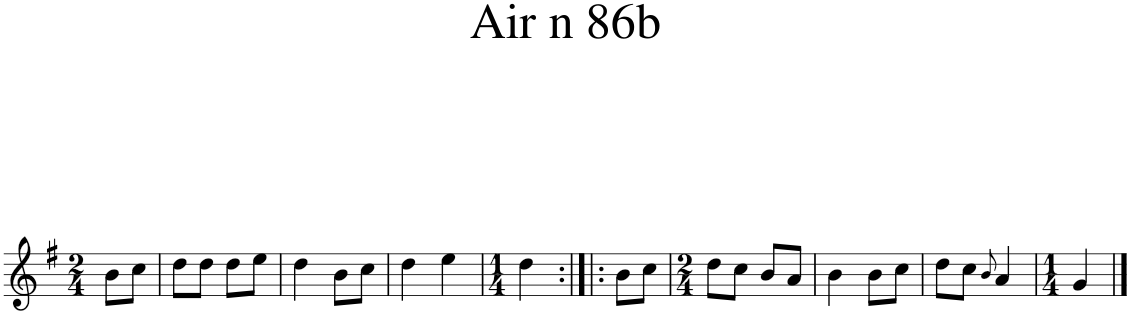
**kern
*part1
*staff1
*I"Piano
*I'Pno.
*clefG2
*k[f#]
*M2/4
=1
8b\L
8cc\J
=2
8dd\L
8dd\J
8dd\L
8ee\J
=3
4dd\
8b\L
8cc\J
=4
4dd\
4ee\
=5
*M1/4
4dd\
=6:|!|:
8b\L
8cc\J
=7
*M2/4
8dd\L
8cc\J
8b/L
8a/J
=8
4b\
8b\L
8cc\J
=9
8dd\L
8cc\J
8qb/
4a/
=10
*M1/4
4g/
==
*-
